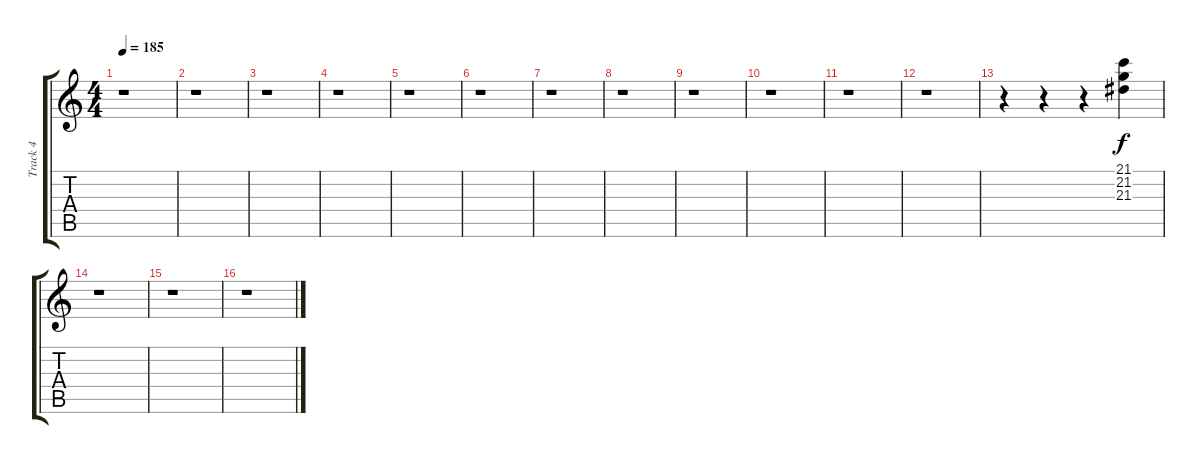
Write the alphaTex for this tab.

\track ("Track 4" "Track 4") {instrument reversecymbal}
\staff {score tabs}
\tuning (Eb4 Bb3 Gb3 Db3 Ab2 Db2) {hide}
\ts (4 4)
\tempo 185
\clef g2
\ks c
r.1{dy f} |
r.1 |
r.1 |
r.1 |
r.1 |
r.1 |
r.1 |
r.1 |
r.1 |
r.1 |
r.1 |
r.1 |
r.4 r.4 r.4 (21.1 21.2 21.3).4 |
r.1 |
r.1 |
r.1
